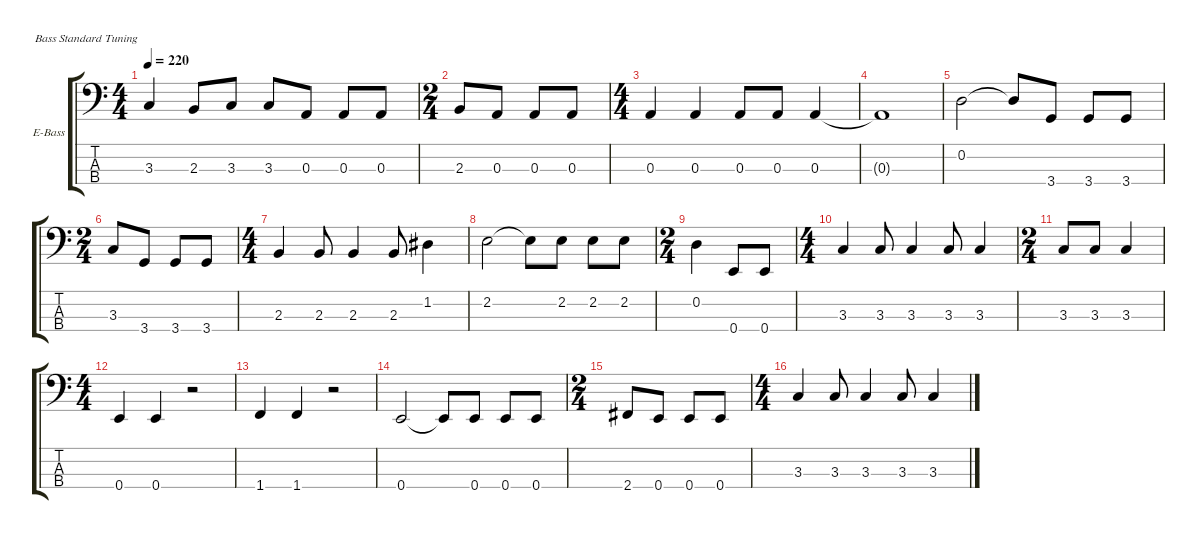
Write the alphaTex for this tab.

\hideDynamics
\bracketExtendMode groupsimilarinstruments
\firstSystemTrackNameOrientation horizontal
\otherSystemsTrackNameOrientation horizontal
\track ("Bass" "E-Bass") {multiBarRest instrument electricbassfinger}
\staff {score tabs}
\tuning (G2 D2 A1 E1)
\ts (4 4)
\tempo 220
\clef f4
\ks c
3.3.4{dy fff} 2.3.8 3.3.8 3.3.8 0.3.8 0.3.8 0.3.8 |
\ts (2 4)
2.3.8 0.3.8 0.3.8 0.3.8 |
\ts (4 4)
0.3.4 0.3.4 0.3.8 0.3.8 0.3.4 |
0.3{t}.1{dy f} |
0.2.2{dy fff} 0.2{t}.8{dy f} 3.4.8{dy fff} 3.4.8 3.4.8 |
\ts (2 4)
3.3.8 3.4.8 3.4.8 3.4.8 |
\ts (4 4)
2.3.4 2.3.8 2.3.4 2.3.8 1.2.4 |
2.2.2 2.2{t}.8{dy f} 2.2.8{dy fff} 2.2.8 2.2.8 |
\ts (2 4)
0.2.4 0.4.8 0.4.8 |
\ts (4 4)
3.3.4 3.3.8 3.3.4 3.3.8 3.3.4 |
\ts (2 4)
3.3.8 3.3.8 3.3.4 |
\ts (4 4)
0.4.4 0.4.4 r.2 |
1.4.4 1.4.4 r.2 |
0.4.2 0.4{t}.8{dy f} 0.4.8{dy fff} 0.4.8 0.4.8 |
\ts (2 4)
2.4.8 0.4.8 0.4.8 0.4.8 |
\ts (4 4)
3.3.4 3.3.8 3.3.4 3.3.8 3.3.4
